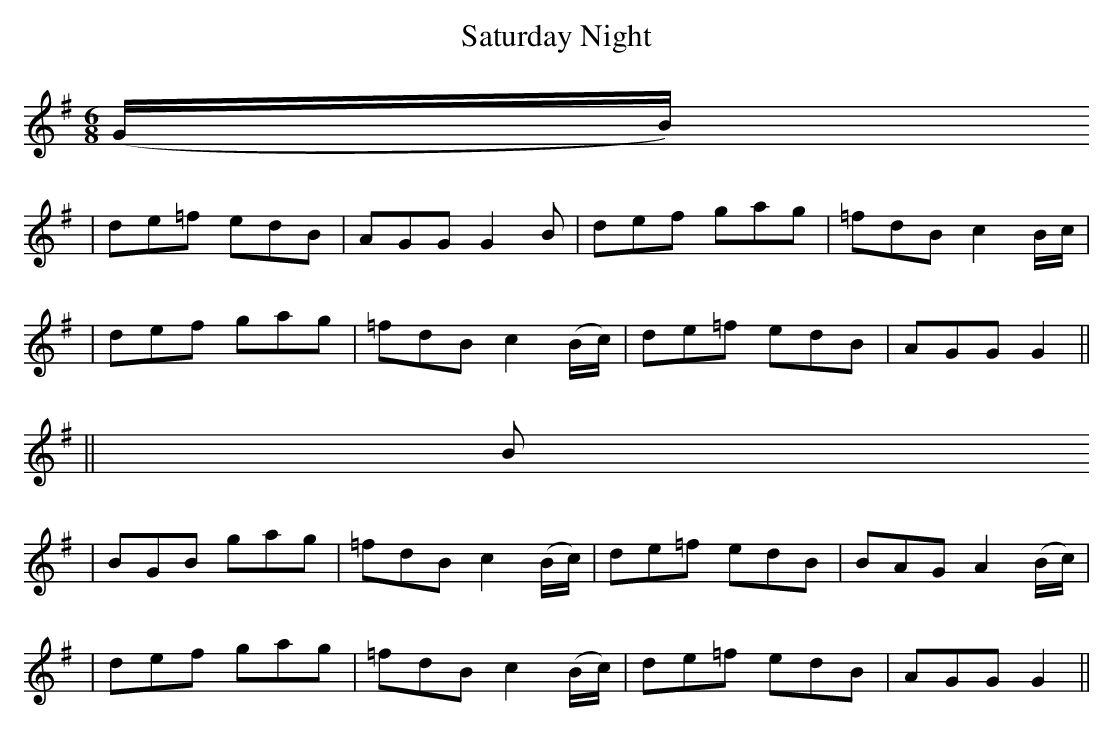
X:1
T: Saturday Night
M: 6/8
L: 1/8
K: G
(G/B/)
| de=f edB | AGG G2B | def gag | =fdB c2B/c/ |
| def gag | =fdB c2(B/c/) | de=f edB | AGG G2 ||
|| B
| BGB gag | =fdB c2(B/c/) | de=f edB | BAG A2(B/c/) |
| def gag | =fdB c2(B/c/) | de=f edB | AGG G2 ||
